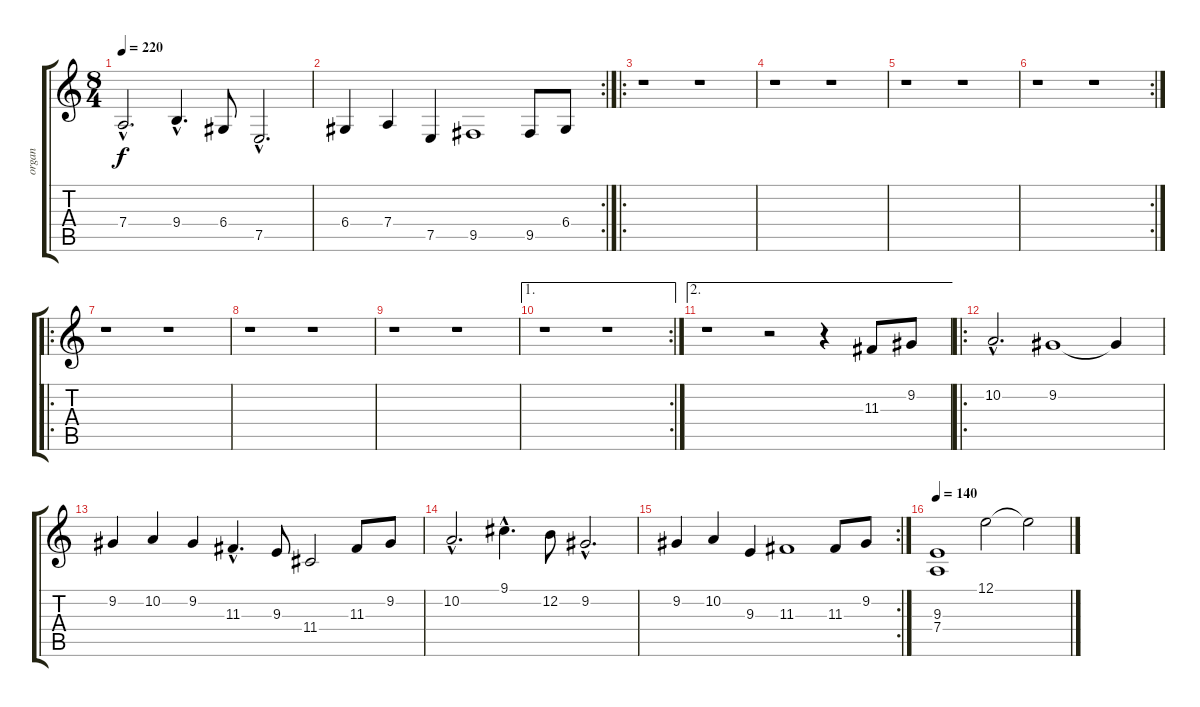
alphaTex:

\track ("organ" "organ") {instrument churchorgan}
\staff {score tabs}
\tuning (E4 B3 G3 D3 A2 E2) {hide}
\ts (8 4)
\tempo 220
\clef g2
\ks c
7.4{hac}.2{d dy f} 9.4{hac}.4{d} 6.4.8 7.5{hac}.2{d} |
\rc 2
6.4.4 7.4.4 7.5.4 9.5.1 9.5.8 6.4.8 |
\ro
r.1 r.1 |
r.1 r.1 |
r.1 r.1 |
\rc 2
r.1 r.1 |
\ro
r.1 r.1 |
r.1 r.1 |
r.1 r.1 |
\ae 1
\rc 2
r.1 r.1 |
\ae 2
r.1 r.2 r.4 11.3.8 9.2.8 |
\ro
10.2{hac}.2{d} 9.2.1 9.2{t}.4 |
9.2.4 10.2.4 9.2.4 11.3{hac}.4{d} 9.3.8 11.4.2 11.3.8 9.2.8 |
10.2{hac}.2{d} 9.1{hac}.4{d} 12.2.8 9.2{hac}.2{d} |
\rc 2
9.2.4 10.2.4 9.3.4 11.3.1 11.3.8 9.2.8 |
\tempo 140
(9.3 7.4).1 12.1.2 12.1{t}.2
